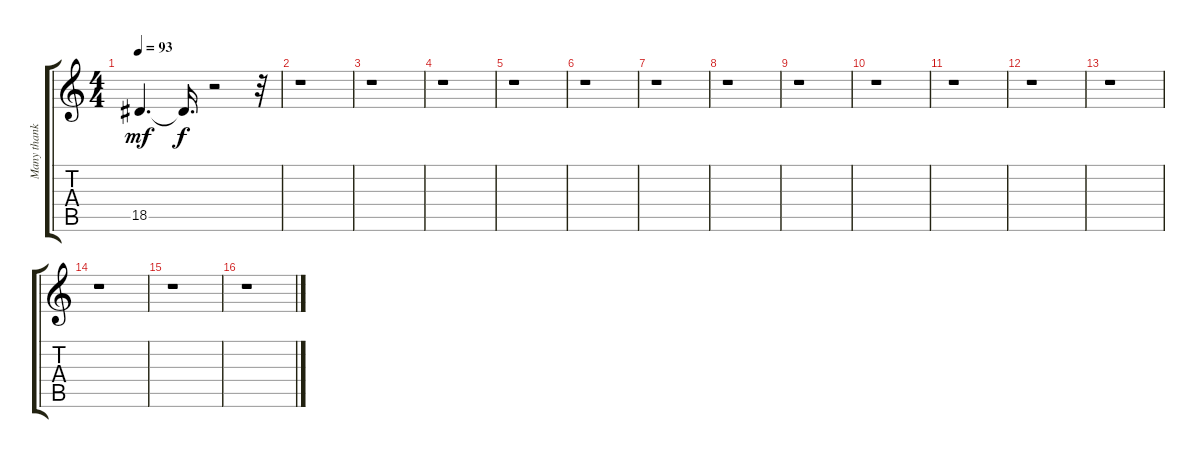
\track ("Many thanks to the orig. artist" "Many thank") {instrument whistle}
\staff {score tabs}
\tuning (E4 B3 G3 D3 A2 E2) {hide}
\ts (4 4)
\tempo 93
\clef g2
\ks c
18.5.4{d dy mf} 18.5{t}.16{d dy f} r.2 r.32 |
r.1 |
r.1 |
r.1 |
r.1 |
r.1 |
r.1 |
r.1 |
r.1 |
r.1 |
r.1 |
r.1 |
r.1 |
r.1 |
r.1 |
r.1
